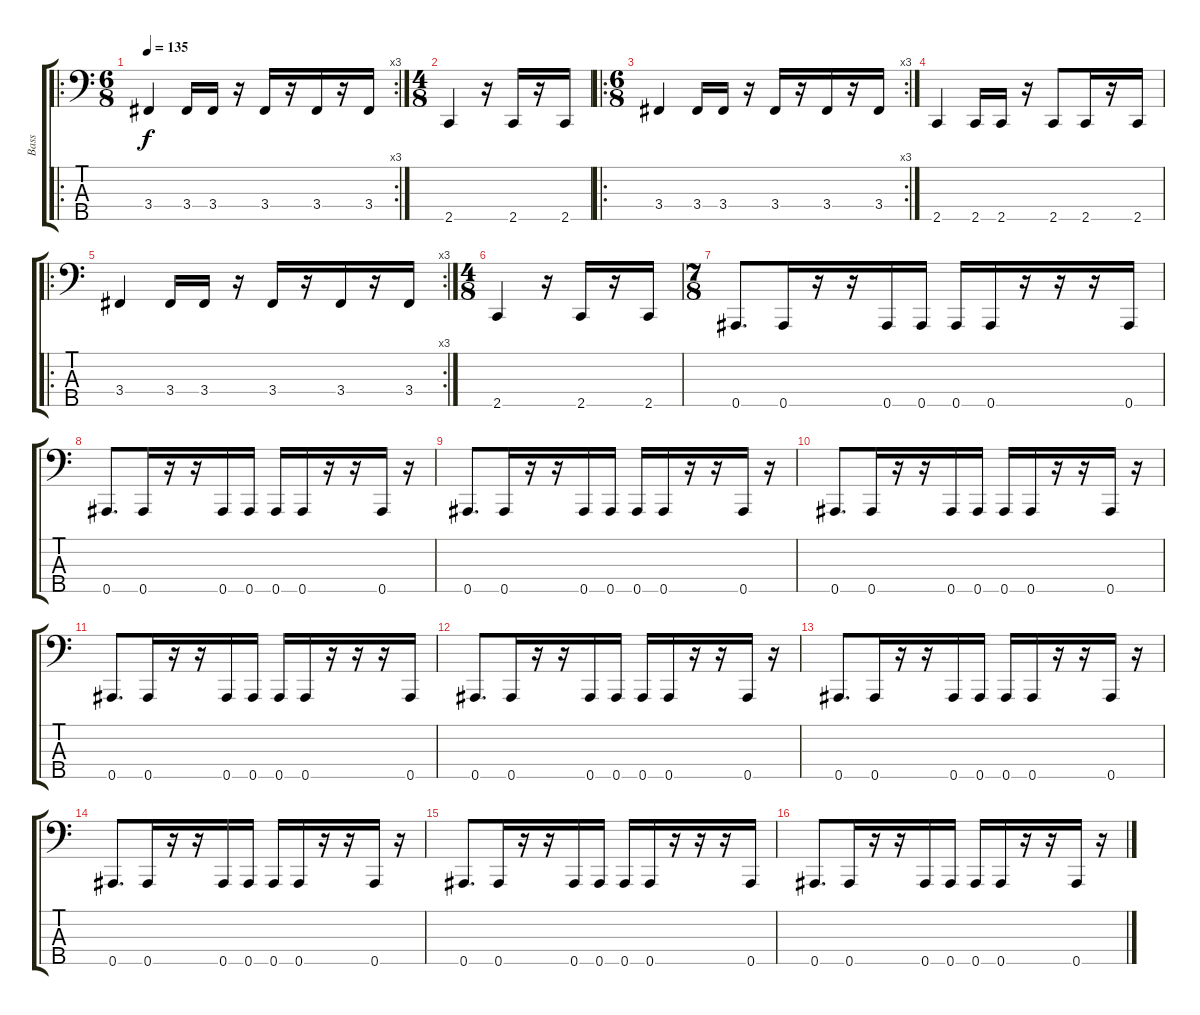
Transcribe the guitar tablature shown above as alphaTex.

\track ("Bass" "Bass") {instrument synthbass2}
\staff {score tabs}
\tuning (Gb2 Db2 Ab1 Eb1 Bb0) {hide}
\ro
\rc 3
\ts (6 8)
\tempo 135
\clef f4
\ks c
3.4.4{dy f} 3.4.16 3.4.16 r.16 3.4.16 r.16 3.4.16 r.16 3.4.16 |
\ts (4 8)
2.5.4 r.16 2.5.16 r.16 2.5.16 |
\ro
\rc 3
\ts (6 8)
3.4.4 3.4.16 3.4.16 r.16 3.4.16 r.16 3.4.16 r.16 3.4.16 |
2.5.4 2.5.16 2.5.16 r.16 2.5.8 2.5.16 r.16 2.5.16 |
\ro
\rc 3
3.4.4 3.4.16 3.4.16 r.16 3.4.16 r.16 3.4.16 r.16 3.4.16 |
\ts (4 8)
2.5.4 r.16 2.5.16 r.16 2.5.16 |
\ts (7 8)
0.5.8{d} 0.5.16 r.16 r.16 0.5.16 0.5.16 0.5.16 0.5.16 r.16 r.16 r.16 0.5.16 |
0.5.8{d} 0.5.16 r.16 r.16 0.5.16 0.5.16 0.5.16 0.5.16 r.16 r.16 0.5.16 r.16 |
0.5.8{d} 0.5.16 r.16 r.16 0.5.16 0.5.16 0.5.16 0.5.16 r.16 r.16 0.5.16 r.16 |
0.5.8{d} 0.5.16 r.16 r.16 0.5.16 0.5.16 0.5.16 0.5.16 r.16 r.16 0.5.16 r.16 |
0.5.8{d} 0.5.16 r.16 r.16 0.5.16 0.5.16 0.5.16 0.5.16 r.16 r.16 r.16 0.5.16 |
0.5.8{d} 0.5.16 r.16 r.16 0.5.16 0.5.16 0.5.16 0.5.16 r.16 r.16 0.5.16 r.16 |
0.5.8{d} 0.5.16 r.16 r.16 0.5.16 0.5.16 0.5.16 0.5.16 r.16 r.16 0.5.16 r.16 |
0.5.8{d} 0.5.16 r.16 r.16 0.5.16 0.5.16 0.5.16 0.5.16 r.16 r.16 0.5.16 r.16 |
0.5.8{d} 0.5.16 r.16 r.16 0.5.16 0.5.16 0.5.16 0.5.16 r.16 r.16 r.16 0.5.16 |
0.5.8{d} 0.5.16 r.16 r.16 0.5.16 0.5.16 0.5.16 0.5.16 r.16 r.16 0.5.16 r.16
